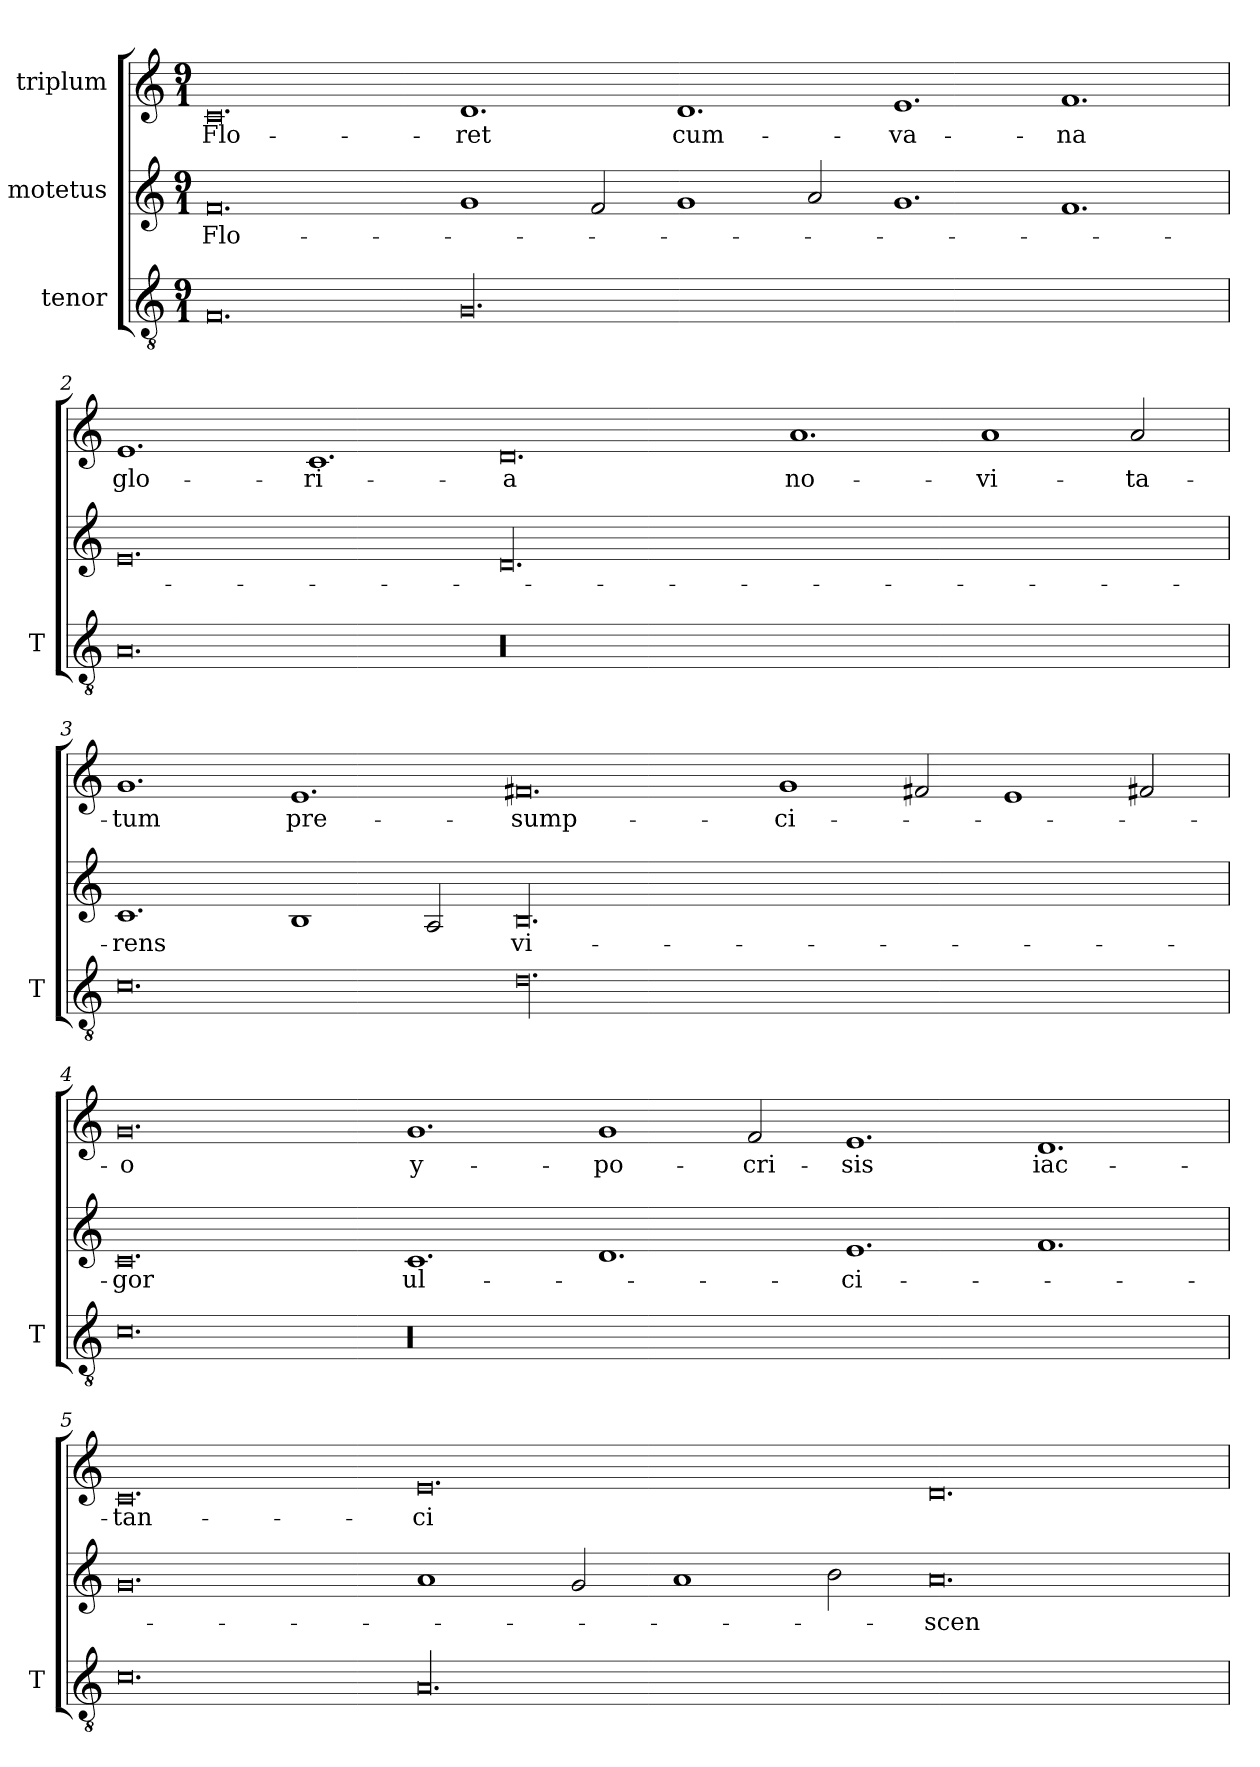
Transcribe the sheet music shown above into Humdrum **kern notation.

**kern	**kern	**text	**kern	**text
*part3	*part2	*part2	*part1	*part1
*staff3	*staff2	*staff2	*staff1	*staff1
*I"tenor	*I"motetus	*	*I"triplum	*
*I'T	*	*	*	*
*clefGv2	*clefG2	*	*clefG2	*
*k[]	*k[]	*	*k[]	*
*C:	*C:	*	*C:	*
*M9/1	*M9/1	*	*M9/1	*
=1	=1	=1	=1	=1
0.F/	0.f/	Flo-	0.c/	Flo-
00.G/	1g/	.	1.d/	-ret
.	2f/	.	.	.
.	1g/	.	1.d/	cum-
.	2a/	.	.	.
.	1.g/	.	1.e/	va-
.	1.f/	.	1.f/	-na
=2	=2	=2	=2	=2
0.A/	0.e/	.	1.e/	glo-
.	.	.	1.c/	-ri-
00.r	00.d/	.	0.d/	-a
.	.	.	1.a/	no-
.	.	.	1a/	-vi-
.	.	.	2a/	-ta-
!!LO:LB:g=z
=3	=3	=3	=3	=3
0.c\	1.c/	-rens	1.g/	-tum
.	1B/	.	1.e/	pre-
.	2A/	.	.	.
00.d\	00.B/	vi-	0.f#X/	-sump-
.	.	.	1g/	-ci-
.	.	.	2f#Xi/	.
.	.	.	1e/	.
.	.	.	2f#Xi/	.
=4	=4	=4	=4	=4
0.c\	0.c/	-gor	0.g/	-o
00.r	1.c/	ul-	1.g/	y-
.	1.d/	.	1g/	-po-
.	.	.	2f/	-cri-
.	1.e/	-ci-	1.e/	-sis
.	1.f/	.	1.d/	iac-
=5	=5	=5	=5	=5
0.c\	0.g/	.	0.c/	-tan-
00.A/	1a/	.	0.e/	-ci
.	2g/	.	.	.
.	1a/	.	.	.
.	2b\	.	.	.
.	0.a/	-scen-	0.d/	.
=	=	=	=	=
*-	*-	*-	*-	*-
